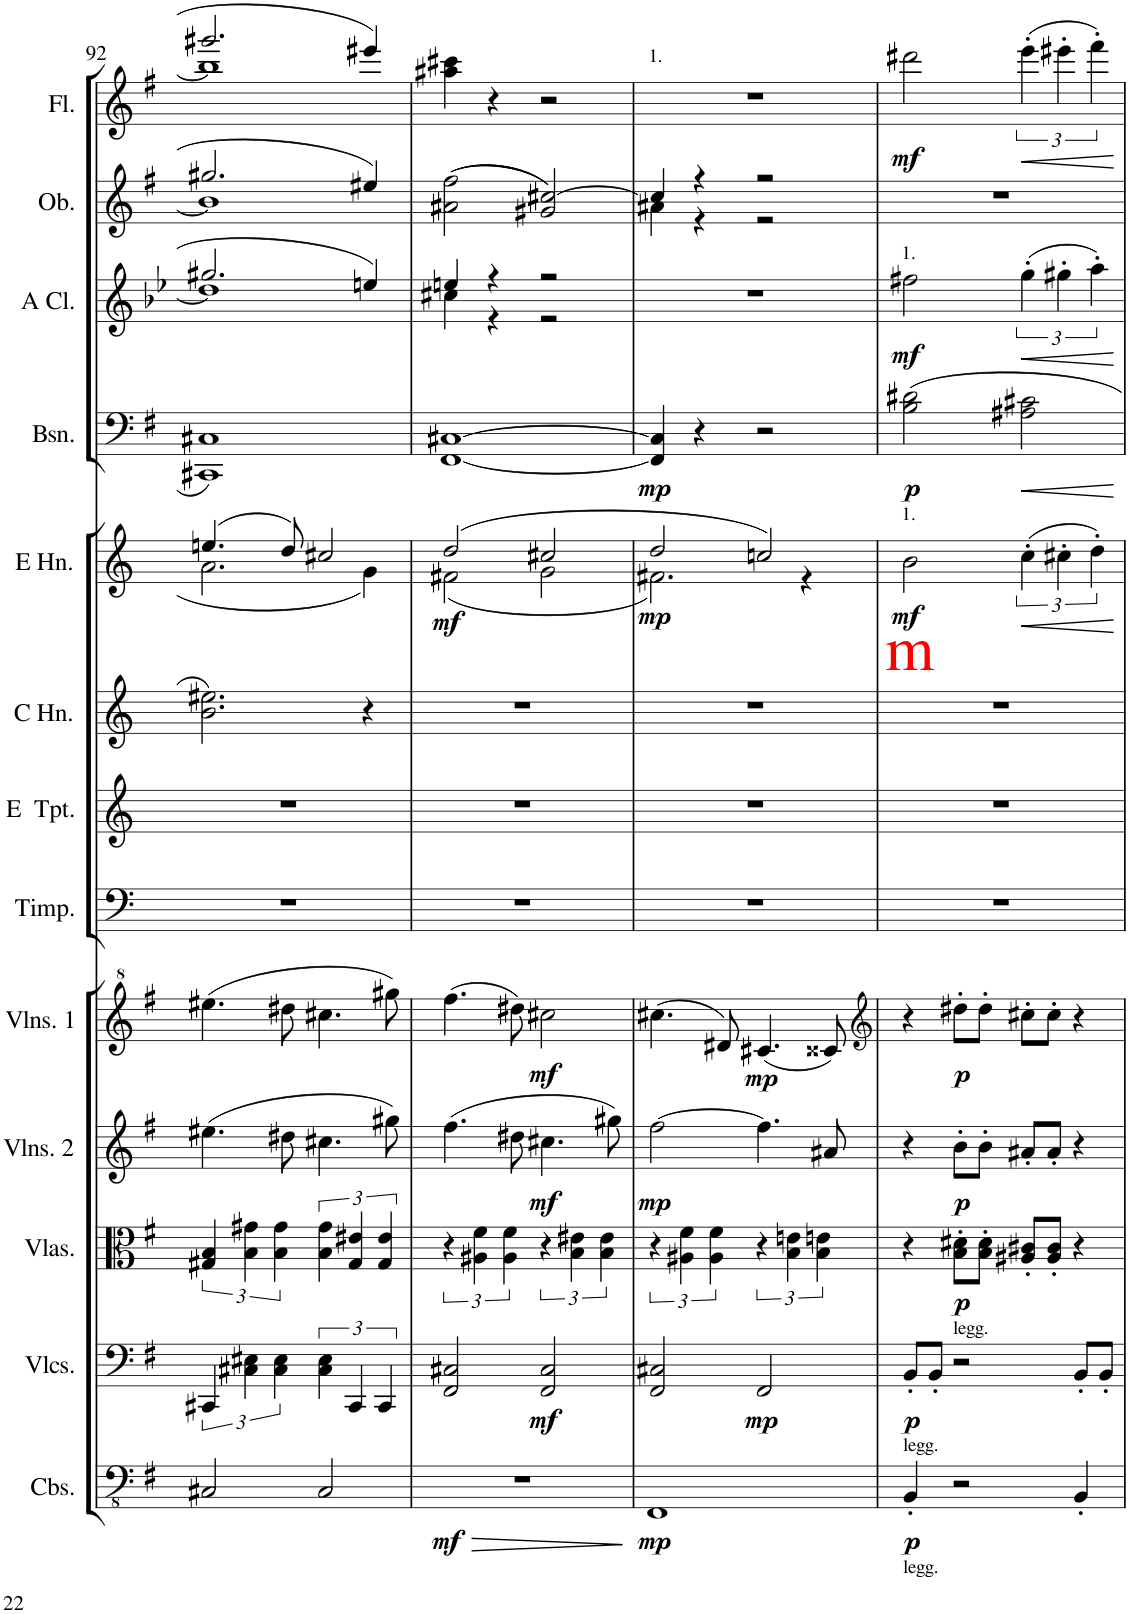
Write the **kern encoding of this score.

**kern	**dynam	**kern	**dynam	**kern	**dynam	**kern	**dynam	**kern	**dynam	**kern	**kern	**kern	**kern	**text	**dynam	**kern	**dynam	**kern	**dynam	**kern	**kern	**dynam
*part13	*part13	*part12	*part12	*part11	*part11	*part10	*part10	*part9	*part9	*part8	*part7	*part6	*part5	*part5	*part5	*part4	*part4	*part3	*part3	*part2	*part1	*part1
*staff13	*staff13	*staff12	*staff12	*staff11	*staff11	*staff10	*staff10	*staff9	*staff9	*staff8	*staff7	*staff6	*staff5	*staff5	*staff5	*staff4	*staff4	*staff3	*staff3	*staff2	*staff1	*staff1
*I"Contrabasses	*	*I"Violoncellos	*	*I"Violas	*	*I"Violins 2	*	*I"Violins 1	*	*I"Timpani in B and E	*I"Trumpet 1 2 in E	*I"Horn 3 4  in C	*I"Horn 1 2 in E	*	*	*I"Bassoon 1 2	*	*I"A Clarinet 1 2	*	*I"Oboe 1 2	*I"Flute 1 2	*
*I'Cbs.	*	*I'Vlcs.	*	*I'Vlas.	*	*I'Vlns. 2	*	*I'Vlns. 1	*	*I'Timp.	*	*	*	*	*	*I'Bsn.	*	*I'A Cl.	*	*I'Ob.	*I'Fl.	*
!!LO:PB:g=z
*clefFv4	*	*clefF4	*	*clefC3	*	*clefG2	*	*clefG^2	*	*clefF4	*clefG2	*clefG2	*clefG2	*	*	*clefF4	*	*clefG2	*	*clefG2	*clefG2	*
*	*	*	*	*	*	*	*	*	*	*	*Trd-2c-4	*Trd7c12	*Trd5c8	*	*	*	*	*Trd2c3	*	*	*	*
*k[f#]	*	*k[f#]	*	*k[f#]	*	*k[f#]	*	*k[f#]	*	*k[]	*k[]	*k[]	*k[]	*	*	*k[f#]	*	*k[b-e-]	*	*k[f#]	*k[f#]	*
*M2/2	*	*M2/2	*	*M2/2	*	*M2/2	*	*M2/2	*	*M2/2	*M2/2	*M2/2	*M2/2	*	*	*M2/2	*	*M2/2	*	*M2/2	*M2/2	*
*met(c|)	*	*met(c|)	*	*met(c|)	*	*met(c|)	*	*met(c|)	*	*met(c|)	*met(c|)	*met(c|)	*met(c|)	*	*	*met(c|)	*	*met(c|)	*	*met(c|)	*met(c|)	*
=92	=92	=92	=92	=92	=92	=92	=92	=92	=92	=92	=92	=92	=92	=92	=92	=92	=92	=92	=92	=92	=92	=92
*	*	*	*	*	*	*	*	*	*	*	*	*	*^	*	*	*	*	*^	*	*^	*^	*
2CC#X/	.	6CC#X/	.	6G#X/ 6B/	.	(4.ee#X\	.	(4.eee#X\	.	1r	1r	2.b\ 2.ee#X\	(4.een/	2.a\	.	.	1CC#X 1C#X	.	2.gg#X/	1dd]	.	2.gg#X/	1b]	2.ggg#X/	1bb]	.
.	.	6C#X\ 6E#X\	.	6B\ 6g#X\	.	.	.	.	.	.	.	.	.	.	.	.	.	.	.	.	.	.	.	.	.	.
.	.	6C#\ 6E#\	.	6B\ 6g#\	.	.	.	.	.	.	.	.	.	.	.	.	.	.	.	.	.	.	.	.	.	.
.	.	.	.	.	.	8dd#X\	.	8ddd#X\	.	.	.	.	8dd/)	.	.	.	.	.	.	.	.	.	.	.	.	.
2CC#/	.	6C#\ 6E#\	.	6B\ 6g#\	.	4.cc#X\	.	4.ccc#X\	.	.	.	.	2cc#X/	.	.	.	.	.	.	.	.	.	.	.	.	.
.	.	6CC#/	.	6G#/ 6e#X/	.	.	.	.	.	.	.	.	.	.	.	.	.	.	.	.	.	.	.	.	.	.
.	.	.	.	.	.	.	.	.	.	.	.	4r	.	4g\	.	.	.	.	4een/	.	.	4ee#X/	.	4eee#X/	.	.
.	.	6CC#/	.	6G#/ 6e#/	.	.	.	.	.	.	.	.	.	.	.	.	.	.	.	.	.	.	.	.	.	.
.	.	.	.	.	.	8gg#X\)	.	8ggg#X\)	.	.	.	.	.	.	.	.	.	.	.	.	.	.	.	.	.	.
*	*	*	*	*	*	*	*	*	*	*	*	*	*	*	*	*	*	*	*	*	*	*v	*v	*	*	*
*	*	*	*	*	*	*	*	*	*	*	*	*	*	*	*	*	*	*	*	*	*	*	*v	*v	*
=93	=93	=93	=93	=93	=93	=93	=93	=93	=93	=93	=93	=93	=93	=93	=93	=93	=93	=93	=93	=93	=93	=93	=93	=93
!	!LO:DY:b	!	!	!	!	!	!	!	!	!	!	!	!	!	!	!LO:DY:b	!	!	!	!	!	!	!	!
1r	mf	2FF#/ 2C#X/	.	6r	.	(4.ff#\	.	(4.fff#\	.	1r	1r	1r	(2dd/	(2f#X\	.	mf	[1FF# [1C#X	.	4een/	4cc#X\	.	((2a#X\ 2ff#\	4aa#X\ 4ccc#X\	.
.	.	.	.	6A#X\ 6f#\	.	.	.	.	.	.	.	.	.	.	.	.	.	.	.	.	.	.	.	.
.	.	.	.	.	.	.	.	.	.	.	.	.	.	.	.	.	.	.	4r	4r	.	.	4r	.
.	.	.	.	6A#\ 6f#\	.	.	.	.	.	.	.	.	.	.	.	.	.	.	.	.	.	.	.	.
.	.	.	.	.	.	8dd#X\	.	8ddd#X\)	.	.	.	.	.	.	.	.	.	.	.	.	.	.	.	.
!	!	!	!LO:DY:b	!	!	!	!LO:DY:b	!	!LO:DY:b	!	!	!	!	!	!	!	!	!	!	!	!	!	!	!
.	.	2FF#/ 2C#/	mf	6r	.	4.cc#X\	mf	2ccc#X\	mf	.	.	.	2cc#X/	2g\	.	.	.	.	2r	2r	.	2g#X/ [2cc#X/))	2r	.
.	.	.	.	6B\ 6e#X\	.	.	.	.	.	.	.	.	.	.	.	.	.	.	.	.	.	.	.	.
.	.	.	.	6B\ 6e#\	.	.	.	.	.	.	.	.	.	.	.	.	.	.	.	.	.	.	.	.
.	.	.	.	.	.	8gg#X\)	.	.	.	.	.	.	.	.	.	.	.	.	.	.	.	.	.	.
*	*	*	*	*	*	*	*	*	*	*	*	*	*	*	*	*	*	*	*v	*v	*	*	*	*
=94	=94	=94	=94	=94	=94	=94	=94	=94	=94	=94	=94	=94	=94	=94	=94	=94	=94	=94	=94	=94	=94	=94	=94
*	*	*	*	*	*	*	*	*	*	*	*	*	*	*	*	*	*	*	*	*	*^	*	*
!	!	!	!	!	!	!	!	!	!	!	!	!	!	!	!	!	!	!	!	!	!	!	!LO:TX:a:t=1.	!
!	!LO:DY:b	!	!	!	!	!	!LO:DY:b	!	!	!	!	!	!	!	!	!LO:DY:b	!	!LO:DY:b	!	!	!	!	!	!
1FFF#	mp	2FF#/ 2C#X/	.	6r	.	[2ff#\	mp	(4.ccc#X\	.	1r	1r	1r	2dd/	2.f#X\)	.	mp	4FF#/] 4C#/]	mp	1r	.	4cc#/]	4a#X\	1r	.
.	.	.	.	6A#X\ 6f#\	.	.	.	.	.	.	.	.	.	.	.	.	.	.	.	.	.	.	.	.
.	.	.	.	.	.	.	.	.	.	.	.	.	.	.	.	.	4r	.	.	.	4r	4r	.	.
.	.	.	.	6A#\ 6f#\	.	.	.	.	.	.	.	.	.	.	.	.	.	.	.	.	.	.	.	.
.	.	.	.	.	.	.	.	8dd#X/)	.	.	.	.	.	.	.	.	.	.	.	.	.	.	.	.
!	!	!	!LO:DY:b	!	!	!	!	!	!LO:DY:b	!	!	!	!	!	!	!	!	!	!	!	!	!	!	!
.	.	2FF#/	mp	6r	.	4.ff#\]	.	(4.cc#X/	mp	.	.	.	2ccn/)	.	.	.	2r	.	.	.	2r	2r	.	.
.	.	.	.	6B\ 6en\	.	.	.	.	.	.	.	.	.	.	.	.	.	.	.	.	.	.	.	.
.	.	.	.	.	.	.	.	.	.	.	.	.	.	4r	.	.	.	.	.	.	.	.	.	.
.	.	.	.	6B\ 6en\	.	.	.	.	.	.	.	.	.	.	.	.	.	.	.	.	.	.	.	.
.	.	.	.	.	.	8a#X/	.	8cc##X/)	.	.	.	.	.	.	.	.	.	.	.	.	.	.	.	.
*	*	*	*	*	*	*	*	*	*	*	*	*	*v	*v	*	*	*	*	*	*	*v	*v	*	*
=95	=95	=95	=95	=95	=95	=95	=95	=95	=95	=95	=95	=95	=95	=95	=95	=95	=95	=95	=95	=95	=95	=95
*	*	*	*	*	*	*	*	*clefG2	*	*	*	*	*	*	*	*	*	*	*	*	*	*
!	!	!	!	!	!	!	!	!	!	!	!	!	!	!	!	!	!	!LO:TX:a:t=1.	!	!	!	!
!	!	!	!	!	!	!	!	!	!	!	!	!	!LO:TX:a:t=1.	!	!	!	!	!	!	!	!	!
!	!	!LO:TX:b:t=legg.	!	!	!	!	!	!	!	!	!	!	!	!	!	!	!	!	!	!	!	!
!LO:TX:b:t=legg.	!	!	!	!	!	!	!	!	!	!	!	!	!	!	!	!	!	!	!	!	!	!
!	!LO:DY:b	!	!LO:DY:b	!	!	!	!	!	!	!	!	!	!	!LO:LY:b:color=#FF0000	!LO:DY:b	!	!LO:DY:b	!	!LO:DY:b	!	!	!LO:DY:b
4BBB'/	p	8BB'/L	p	4r	.	4r	.	4r	.	1r	1r	1r	2b\	m	mf	2B\ 2d#X\	p	2ff#X\	mf	1r	2ddd#X\	mf
.	.	8BB'/J	.	.	.	.	.	.	.	.	.	.	.	.	.	.	.	.	.	.	.	.
!	!	!	!	!LO:TX:b:t=legg.	!	!	!	!	!	!	!	!	!	!	!	!	!	!	!	!	!	!
!	!	!	!	!	!LO:DY:b	!	!LO:DY:b	!	!LO:DY:b	!	!	!	!	!	!	!	!	!	!	!	!	!
2r	.	2r	.	8B\' 8d#X\'L	p	8b'\L	p	8dd#X'\L	p	.	.	.	.	.	.	.	.	.	.	.	.	.
.	.	.	.	8B\' 8d#\'J	.	8b'\J	.	8dd#'\J	.	.	.	.	.	.	.	.	.	.	.	.	.	.
!	!	!	!	!	!	!	!	!	!	!	!	!	!	!	!	!	!LO:HP:b	!	!LO:HP:b	!	!	!LO:HP:b
.	.	.	.	8A#X/' 8c#X/'L	.	8a#X'/L	.	8cc#X'\L	.	.	.	.	(6cc'\	.	.	2A#X\ 2c#X\	<	(6gg'\	<	.	(6eee'\	<
.	.	.	.	8A#/' 8c#/'J	.	8a#'/J	.	8cc#'\J	.	.	.	.	.	.	.	.	.	.	.	.	.	.
.	.	.	.	.	.	.	.	.	.	.	.	.	6cc#X'\	.	.	.	.	6gg#X'\	.	.	6eee#X'\	.
4BBB'/	.	8BB'/L	.	4r	.	4r	.	4r	.	.	.	.	.	.	.	.	.	.	.	.	.	.
.	.	.	.	.	.	.	.	.	.	.	.	.	6dd'\)	.	.	.	.	6aa'\)	.	.	6fff#'\)	.
.	.	8BB'/J	.	.	.	.	.	.	.	.	.	.	.	.	.	.	.	.	.	.	.	.
.	.	.	.	.	.	.	.	.	.	.	.	.	.	.	.	.	[	.	[	.	.	[
=	=	=	=	=	=	=	=	=	=	=	=	=	=	=	=	=	=	=	=	=	=	=
*-	*-	*-	*-	*-	*-	*-	*-	*-	*-	*-	*-	*-	*-	*-	*-	*-	*-	*-	*-	*-	*-	*-
